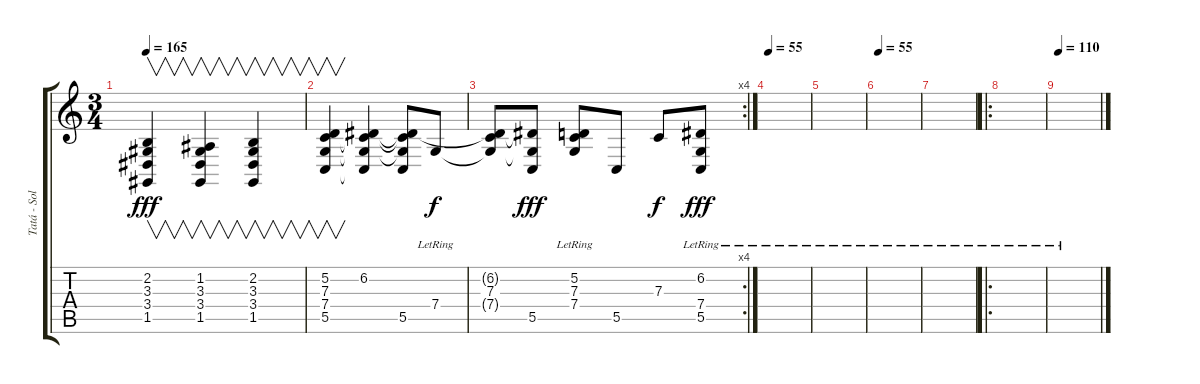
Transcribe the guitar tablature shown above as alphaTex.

\track ("Tatá - Solo" "Tatá - Sol") {instrument honkytonkpiano}
\staff {score tabs}
\tuning (D4 A3 F3 C3 G2 D2) {hide}
\ts (3 4)
\tempo 165
\clef g2
\ks c
(2.2 3.3 3.4 1.5).4{v dy fff} (1.2 3.3 3.4 1.5).4{v} (2.2 3.3 3.4 1.5).4{v} |
(5.2 7.3 7.4 5.5).4{v} (6.2 7.3{t} 7.4{t} 5.5{t}).4 (6.2{t} 7.3{t} 7.4{t} 5.5).8 7.4{lr}.8{dy f} |
\rc 4
(6.2{t} 7.3 7.4{t}).8 (6.2{t} 7.4{t} 5.5).8{dy fff} (5.2{lr} 7.3 7.4{lr}).8 5.5.8 7.3.8{dy f} (6.2{lr} 7.4{lr} 5.5).8{dy fff} |
\tempo 55
|
|
\tempo 55
|
|
\ro
|
\tempo 110
